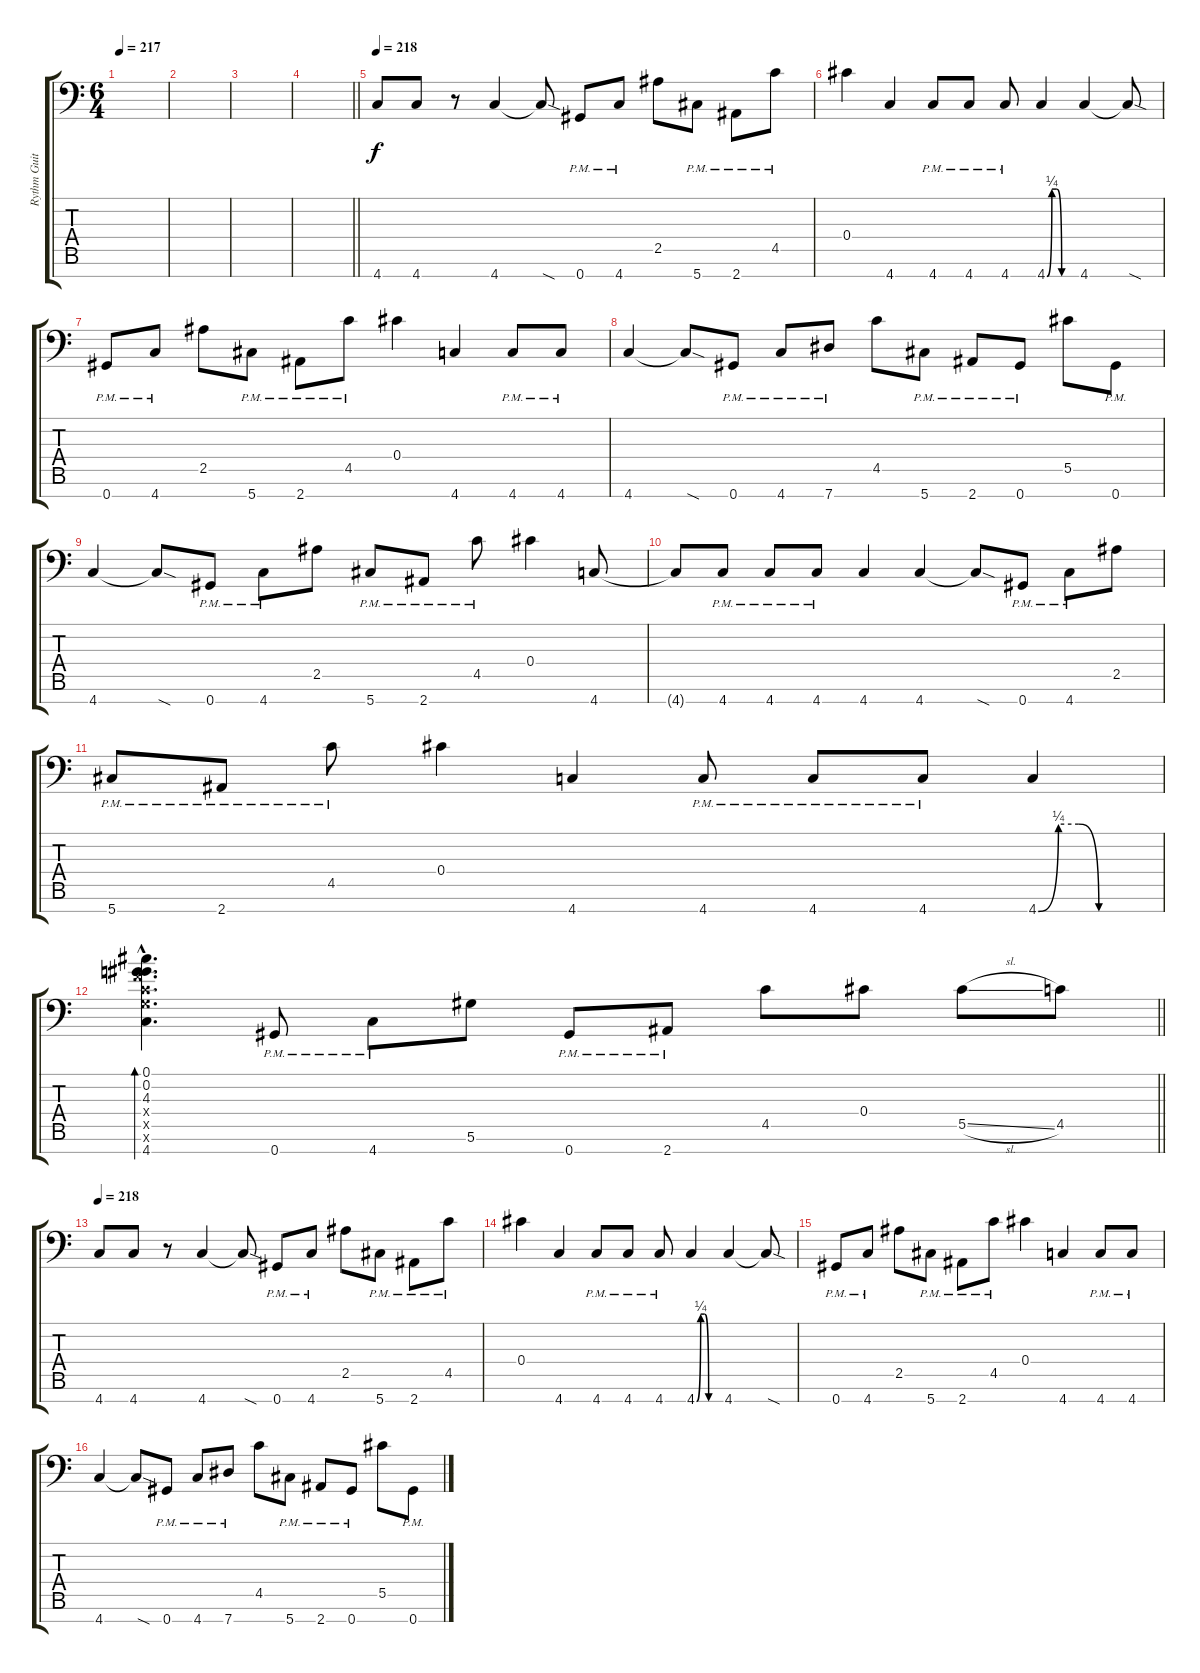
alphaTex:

\track ("Rythm Guitar #1" "Rythm Guit") {instrument distortionguitar}
\staff {score tabs}
\tuning (Db4 Ab3 Eb3 Db3 Ab2 Eb2 Ab1) {hide}
\ts (6 4)
\tempo 217
\clef f4
\ks c
|
|
|
\barLineRight lightlight
|
\section ("" "")
\tempo 218
4.7.8 4.7.8 r.8 4.7.4 4.7{sod t}.8 0.7{pm}.8 4.7{pm}.8 2.5.8 5.7{pm}.8 2.7{pm}.8 4.5{pm}.8 |
0.4.4 4.7.4 4.7{pm}.8 4.7{pm}.8 4.7{pm}.8 4.7{be (custom 0 0 10 1 20 1 30 0 60 0)}.4 4.7.4 4.7{sod t}.8 |
0.7{pm}.8 4.7{pm}.8 2.5.8 5.7{pm}.8 2.7{pm}.8 4.5{pm}.8 0.4.4 4.7.4 4.7{pm}.8 4.7{pm}.8 |
4.7.4 4.7{sod t}.8 0.7{pm}.8 4.7{pm}.8 7.7{pm}.8 4.5.8 5.7{pm}.8 2.7{pm}.8 0.7{pm}.8 5.5.8 0.7{pm}.8 |
4.7.4 4.7{sod t}.8 0.7{pm}.8 4.7{pm}.8 2.5.8 5.7{pm}.8 2.7{pm}.8 4.5{pm}.8 0.4.4 4.7.8 |
4.7{t}.8 4.7{pm}.8 4.7{pm}.8 4.7{pm}.8 4.7.4 4.7.4 4.7{sod t}.8 0.7{pm}.8 4.7{pm}.8 2.5.8 |
5.7{pm}.8 2.7{pm}.8 4.5{pm}.8 0.4.4 4.7.4 4.7{pm}.8 4.7{pm}.8 4.7{pm}.8 4.7{be (custom 0 0 10 1 20 1 30 0 60 0)}.4 |
\barLineRight lightlight
(0.1{hac} 0.2{hac} 4.3{hac} 4.4{hac x} 4.5{hac x} 4.6{hac x} 4.7{hac}).4{d bd 60} 0.7{pm}.8 4.7{pm}.8 5.6.8 0.7{pm}.8 2.7{pm}.8 4.5.8 0.4.8 5.5{sl}.8 4.5.8 |
\section ("" "")
\tempo 218
4.7.8 4.7.8 r.8 4.7.4 4.7{sod t}.8 0.7{pm}.8 4.7{pm}.8 2.5.8 5.7{pm}.8 2.7{pm}.8 4.5{pm}.8 |
0.4.4 4.7.4 4.7{pm}.8 4.7{pm}.8 4.7{pm}.8 4.7{be (custom 0 0 10 1 20 1 30 0 60 0)}.4 4.7.4 4.7{sod t}.8 |
0.7{pm}.8 4.7{pm}.8 2.5.8 5.7{pm}.8 2.7{pm}.8 4.5{pm}.8 0.4.4 4.7.4 4.7{pm}.8 4.7{pm}.8 |
4.7.4 4.7{sod t}.8 0.7{pm}.8 4.7{pm}.8 7.7{pm}.8 4.5.8 5.7{pm}.8 2.7{pm}.8 0.7{pm}.8 5.5.8 0.7{pm}.8
